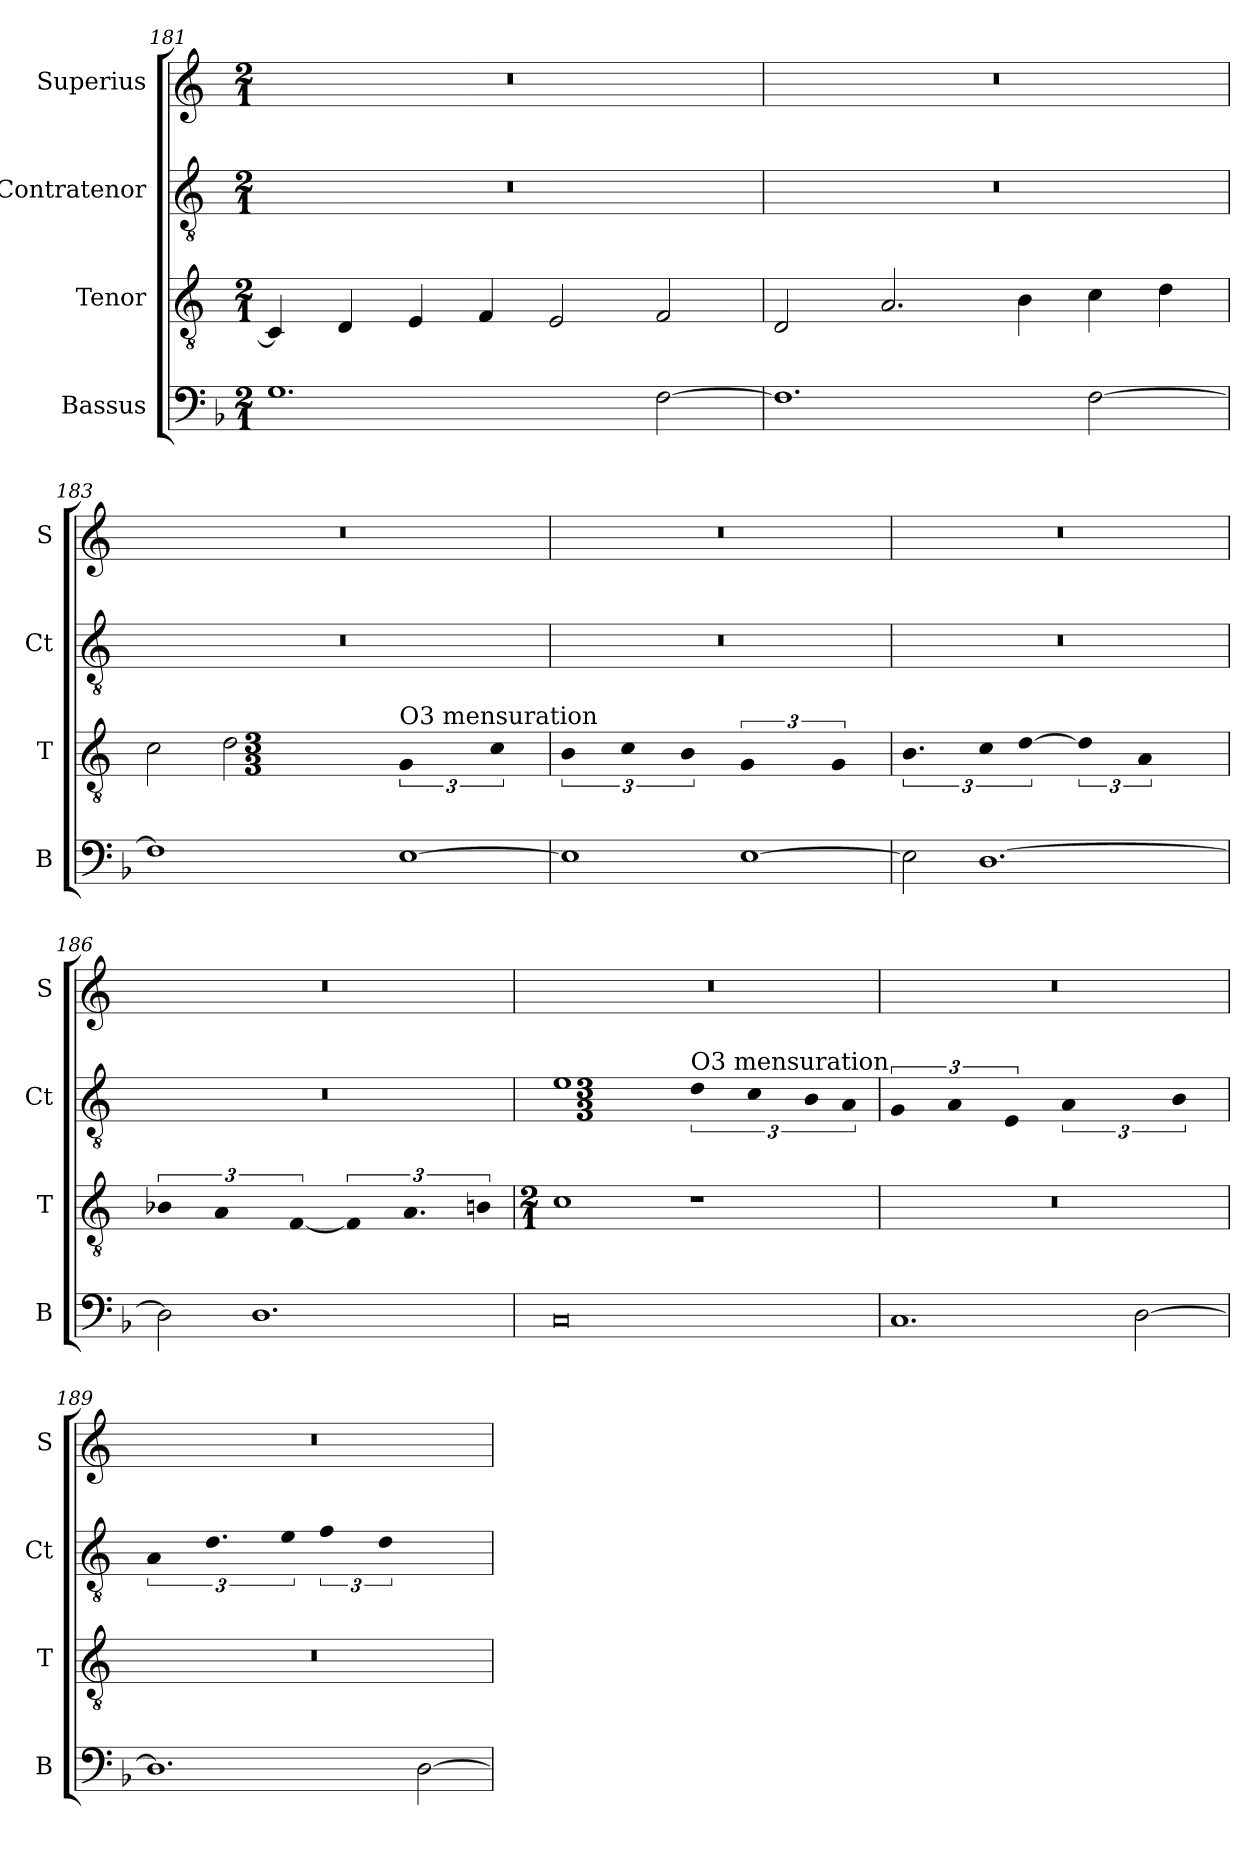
**kern	**kern	**kern	**kern
*part4	*part3	*part2	*part1
*staff4	*staff3	*staff2	*staff1
*I"Bassus	*I"Tenor	*I"Contratenor	*I"Superius
*I'B	*I'T	*I'Ct	*I'S
*clefF4	*clefGv2	*clefGv2	*clefG2
*k[b-]	*k[]	*k[]	*k[]
*M2/1	*M2/1	*M2/1	*M2/1
=181	=181	=181	=181
1.G	4C]	0r	0r
.	4D	.	.
.	4E	.	.
.	4F	.	.
.	2E	.	.
[2F	2F	.	.
=182	=182	=182	=182
1.F]	2D	0r	0r
.	2.A	.	.
.	4B	.	.
[2F	4c	.	.
.	4d	.	.
=183	=183	=183	=183
1F]	2c	0r	0r
.	2d	.	.
*	*M3/3	*	*
!	!LO:TX:a:t=O3 mensuration	!	!
!	!LO:N:vis=1	!	!
[1E	3%2G	.	.
!	!LO:N:vis=2	!	!
.	3c	.	.
=184	=184	=184	=184
!	!LO:N:vis=2	!	!
1E]	3B	0r	0r
!	!LO:N:vis=2	!	!
.	3c	.	.
!	!LO:N:vis=2	!	!
.	3B	.	.
!	!LO:N:vis=1	!	!
[1E	3%2G	.	.
!	!LO:N:vis=2	!	!
.	3G	.	.
=185	=185	=185	=185
!	!LO:N:vis=2.	!	!
2E]	3.B	0r	0r
!	!LO:N:vis=4	!	!
[1.D	6c	.	.
!	!LO:N:vis=2	!	!
.	[3d	.	.
!	!LO:N:vis=2	!	!
.	3d]	.	.
!	!LO:N:vis=1	!	!
.	3%2A	.	.
=186	=186	=186	=186
!	!LO:N:vis=2	!	!
2D]	3B-X	0r	0r
!	!LO:N:vis=2	!	!
.	3A	.	.
1.D	.	.	.
!	!LO:N:vis=2	!	!
.	[3F	.	.
!	!LO:N:vis=2	!	!
.	3F]	.	.
!	!LO:N:vis=2.	!	!
.	3.A	.	.
!	!LO:N:vis=4	!	!
.	6Bn	.	.
=187	=187	=187	=187
*	*M2/1	*	*
0C	1c	1e	0r
*	*	*M3/3	*
!	!	!LO:TX:a:t=O3 mensuration	!
!	!	!LO:N:vis=2	!
.	1r	3d	.
!	!	!LO:N:vis=2	!
.	.	3c	.
!	!	!LO:N:vis=4	!
.	.	6B	.
!	!	!LO:N:vis=4	!
.	.	6A	.
=188	=188	=188	=188
!	!	!LO:N:vis=2	!
1.C	0r	3G	0r
!	!	!LO:N:vis=2	!
.	.	3A	.
!	!	!LO:N:vis=2	!
.	.	3E	.
!	!	!LO:N:vis=1	!
.	.	3%2A	.
[2D	.	.	.
!	!	!LO:N:vis=2	!
.	.	3B	.
=189	=189	=189	=189
!	!	!LO:N:vis=2	!
1.D]	0r	3A	0r
!	!	!LO:N:vis=2.	!
.	.	3.d	.
!	!	!LO:N:vis=4	!
.	.	6e	.
!	!	!LO:N:vis=2	!
.	.	3f	.
!	!	!LO:N:vis=1	!
.	.	3%2d	.
[2D	.	.	.
=	=	=	=
*-	*-	*-	*-
